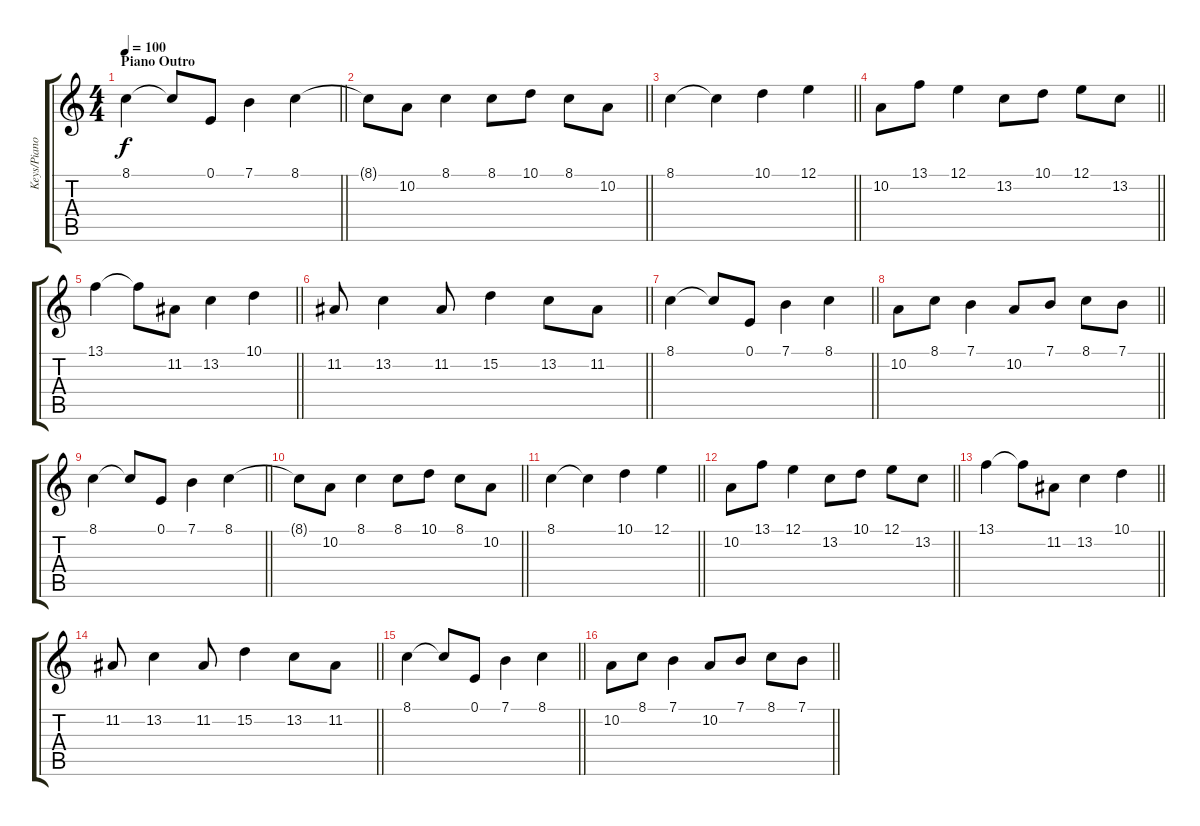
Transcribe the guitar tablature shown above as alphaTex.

\track ("Keys/Piano R.H." "Keys/Piano") {instrument churchorgan}
\staff {score tabs}
\tuning (E4 B3 G3 D3 A2 D2) {hide}
\ts (4 4)
\section ("" "Piano Outro")
\tempo 100
\clef g2
\barLineRight lightlight
\ks c
8.1.4{dy f volume 16 balance 11 instrument acousticgrandpiano} 8.1{t}.8 0.1.8 7.1.4 8.1.4 |
\barLineRight lightlight
8.1{t}.8 10.2.8 8.1.4 8.1.8 10.1.8 8.1.8 10.2.8 |
\barLineRight lightlight
8.1.4 8.1{t}.4 10.1.4 12.1.4 |
\barLineRight lightlight
10.2.8 13.1.8 12.1.4 13.2.8 10.1.8 12.1.8 13.2.8 |
\barLineRight lightlight
13.1.4 13.1{t}.8 11.2.8 13.2.4 10.1.4 |
\barLineRight lightlight
11.2.8 13.2.4 11.2.8 15.2.4 13.2.8 11.2.8 |
\barLineRight lightlight
8.1.4 8.1{t}.8 0.1.8 7.1.4 8.1.4 |
\barLineRight lightlight
10.2.8 8.1.8 7.1.4 10.2.8 7.1.8 8.1.8 7.1.8 |
\barLineRight lightlight
8.1.4{instrument acousticgrandpiano} 8.1{t}.8 0.1.8 7.1.4 8.1.4 |
\barLineRight lightlight
8.1{t}.8 10.2.8 8.1.4 8.1.8 10.1.8 8.1.8 10.2.8 |
\barLineRight lightlight
8.1.4 8.1{t}.4 10.1.4 12.1.4 |
\barLineRight lightlight
10.2.8 13.1.8 12.1.4 13.2.8 10.1.8 12.1.8 13.2.8 |
\barLineRight lightlight
13.1.4 13.1{t}.8 11.2.8 13.2.4 10.1.4 |
\barLineRight lightlight
11.2.8 13.2.4 11.2.8 15.2.4 13.2.8 11.2.8 |
\barLineRight lightlight
8.1.4 8.1{t}.8 0.1.8 7.1.4 8.1.4 |
\barLineRight lightlight
10.2.8 8.1.8 7.1.4 10.2.8 7.1.8 8.1.8 7.1.8
